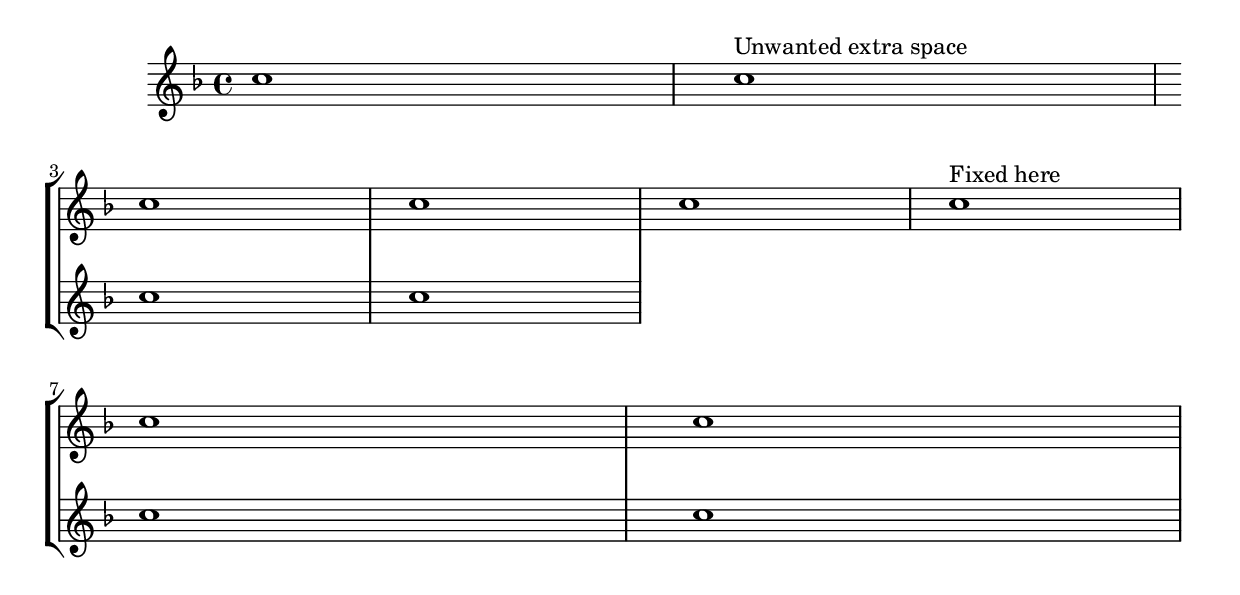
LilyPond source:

%% Do not edit this file; it is auto-generated from LSR http://lsr.dsi.unimi.it
%% This file is in the public domain.
\version "2.11.38"

\header {
  lsrtags = "staff-notation, contexts-and-engravers, breaks"
 texidoc = "
When adding a new staff at a line break, LilyPond will unfortunately
add some extra space at the end of the line before the break (to fit in
a key signature change, which  will never be printed anyway). The
workaround is to add a setting of
@code{Staff.explicitKeySignatureVisibility} as is shown in the example.
In version 2.10 and earlier, you have to do a similar setting for the
time signatures, see the example.


" }
% begin verbatim
\score {
  \new StaffGroup \relative c''{ 
    \new Staff 
    \key f \major
    c1 c^"Unwanted extra space" \break 
    << { c1 c }
       \new Staff { 
         \key f \major
         \once \override Staff.TimeSignature #'stencil = ##f
         c1 c 
       } 
    >>
    c1 c^"Fixed here" \break 
    << { c1 c }
       \new Staff { 
         \once \set Staff.explicitKeySignatureVisibility = #end-of-line-invisible 
         %The next line is not needed in 2.11.x or later:
         \once \override Staff.TimeSignature #'break-visibility = #end-of-line-invisible 
         \key f \major
         \once \override Staff.TimeSignature #'stencil = ##f
         c1 c 
       } 
    >>
  }
}

